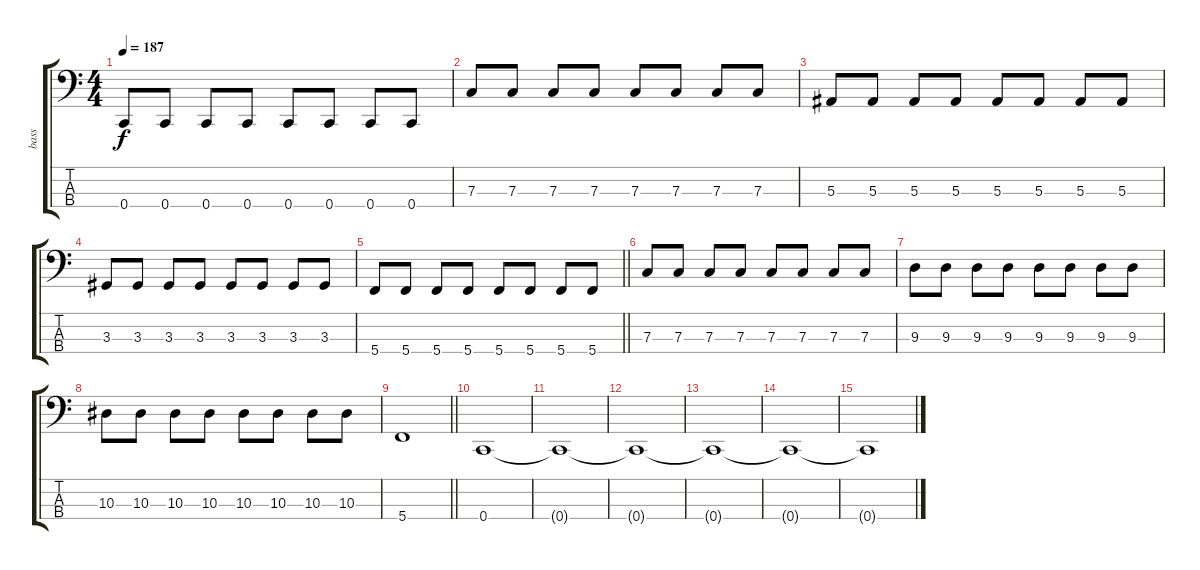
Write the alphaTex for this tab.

\track ("bass" "bass") {instrument slapbass2}
\staff {score tabs}
\tuning (Eb2 Bb1 F1 C1) {hide}
\ts (4 4)
\tempo 187
\clef f4
\ks c
0.4.8{dy f} 0.4.8 0.4.8 0.4.8 0.4.8 0.4.8 0.4.8 0.4.8 |
7.3.8 7.3.8 7.3.8 7.3.8 7.3.8 7.3.8 7.3.8 7.3.8 |
5.3.8 5.3.8 5.3.8 5.3.8 5.3.8 5.3.8 5.3.8 5.3.8 |
3.3.8 3.3.8 3.3.8 3.3.8 3.3.8 3.3.8 3.3.8 3.3.8 |
\barLineRight lightlight
5.4.8 5.4.8 5.4.8 5.4.8 5.4.8 5.4.8 5.4.8 5.4.8 |
7.3.8 7.3.8 7.3.8 7.3.8 7.3.8 7.3.8 7.3.8 7.3.8 |
9.3.8 9.3.8 9.3.8 9.3.8 9.3.8 9.3.8 9.3.8 9.3.8 |
10.3.8 10.3.8 10.3.8 10.3.8 10.3.8 10.3.8 10.3.8 10.3.8 |
\barLineRight lightlight
5.4.1 |
0.4.1 |
0.4{t}.1 |
0.4{t}.1{volume 0} |
0.4{t}.1 |
0.4{t}.1 |
0.4{t}.1
